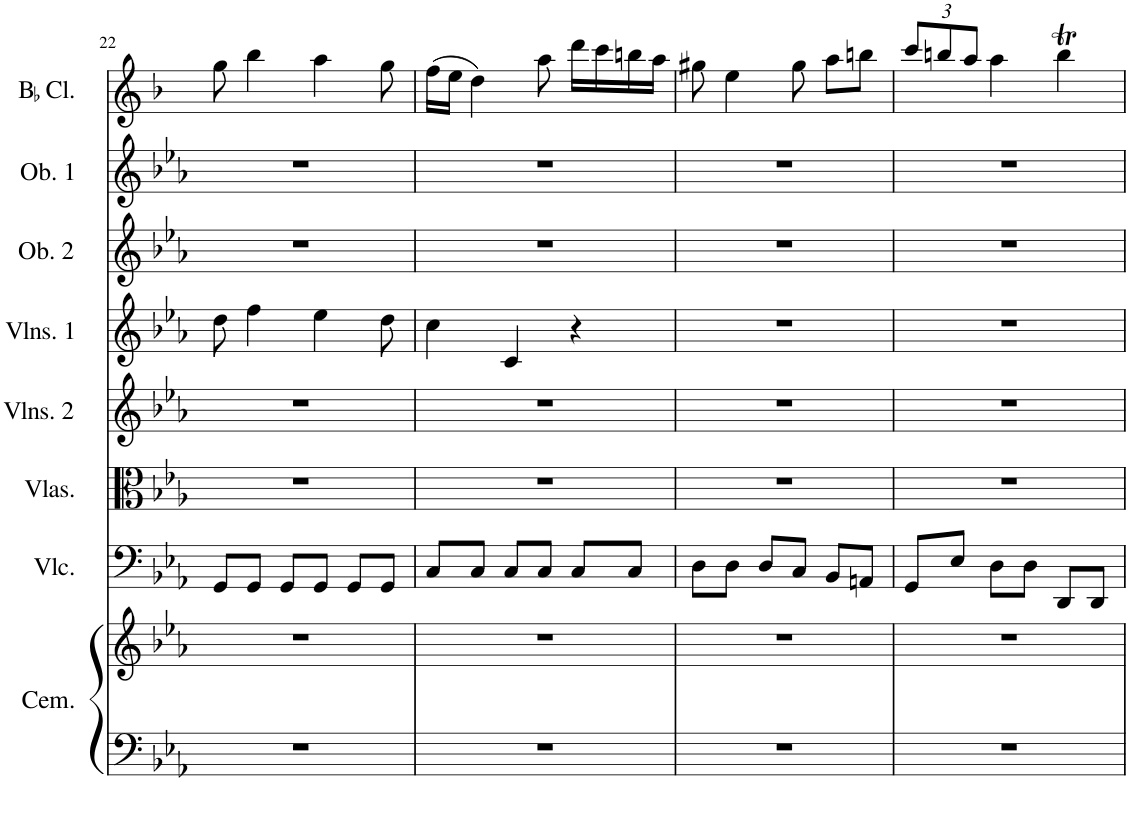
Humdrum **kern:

**kern	**kern	**kern	**kern	**kern	**kern	**kern	**kern	**kern
*part8	*part8	*part7	*part6	*part5	*part4	*part3	*part2	*part1
*staff9	*staff8	*staff7	*staff6	*staff5	*staff4	*staff3	*staff2	*staff1
*I"Cembalo	*	*I"Violoncello	*I"Violas	*I"Violins 2	*I"Violins 1	*I"Oboe 2	*I"Oboe 1	*I"BaccidentalFlat Clarinet
*I'Cem.	*	*I'Vlc.	*I'Vlas.	*I'Vlns. 2	*I'Vlns. 1	*I'Ob. 2	*I'Ob. 1	*I'BaccidentalFlat Cl.
!!LO:PB:g=z
*clefF4	*clefG2	*clefF4	*clefC3	*clefG2	*clefG2	*clefG2	*clefG2	*clefG2
*	*	*	*	*	*	*	*	*Trd1c2
*k[b-e-a-]	*k[b-e-a-]	*k[b-e-a-]	*k[b-e-a-]	*k[b-e-a-]	*k[b-e-a-]	*k[b-e-a-]	*k[b-e-a-]	*k[b-]
*M3/4	*M3/4	*M3/4	*M3/4	*M3/4	*M3/4	*M3/4	*M3/4	*M3/4
=22	=22	=22	=22	=22	=22	=22	=22	=22
2.r	2.r	8GG/L	2.r	2.r	8dd\	2.r	2.r	8gg\
.	.	8GG/J	.	.	4ff\	.	.	4bb-\
.	.	8GG/L	.	.	.	.	.	.
.	.	8GG/J	.	.	4ee-\	.	.	4aa\
.	.	8GG/L	.	.	.	.	.	.
.	.	8GG/J	.	.	8dd\	.	.	8gg\
=23	=23	=23	=23	=23	=23	=23	=23	=23
2.r	2.r	8C/L	2.r	2.r	4cc\	2.r	2.r	(16ff\LL
.	.	.	.	.	.	.	.	16ee\JJ
.	.	8C/J	.	.	.	.	.	4dd\)
.	.	8C/L	.	.	4c/	.	.	.
.	.	8C/J	.	.	.	.	.	8aa\
.	.	8C/L	.	.	4r	.	.	16ddd\LL
.	.	.	.	.	.	.	.	16ccc\
.	.	8C/J	.	.	.	.	.	16bbn\
.	.	.	.	.	.	.	.	16aa\JJ
=24	=24	=24	=24	=24	=24	=24	=24	=24
2.r	2.r	8D\L	2.r	2.r	2.r	2.r	2.r	8gg#X\
.	.	8D\J	.	.	.	.	.	4ee\
.	.	8D/L	.	.	.	.	.	.
.	.	8C/J	.	.	.	.	.	8gg#\
.	.	8BB-/L	.	.	.	.	.	8aa\L
.	.	8AAn/J	.	.	.	.	.	8bbn\J
=24X1	=24X1	=24X1	=24X1	=24X1	=24X1	=24X1	=24X1	=24X1
*	*	*	*	*	*	*	*	*Xbrackettup
2.r	2.r	8GG/L	2.r	2.r	2.r	2.r	2.r	12ccc/L
.	.	.	.	.	.	.	.	12bbn/
.	.	8E-/J	.	.	.	.	.	.
.	.	.	.	.	.	.	.	12aa/J
.	.	8D\L	.	.	.	.	.	4aa\
.	.	8D\J	.	.	.	.	.	.
.	.	8DD/L	.	.	.	.	.	4bbt\
.	.	8DD/J	.	.	.	.	.	.
=	=	=	=	=	=	=	=	=
*-	*-	*-	*-	*-	*-	*-	*-	*-
